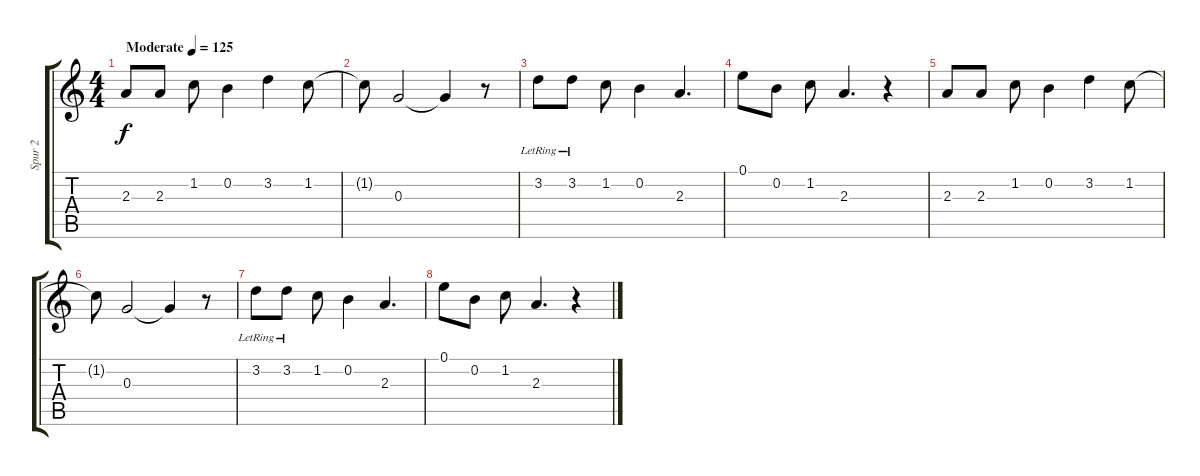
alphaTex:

\track ("Spur 2" "Spur 2") {instrument overdrivenguitar}
\staff {score tabs}
\tuning (E4 B3 G3 D3 A2 E2) {hide}
\ts (4 4)
\tempo (125 "Moderate")
\clef g2
\ks c
2.3.8{dy f instrument overdrivenguitar} 2.3.8 1.2.8 0.2.4 3.2.4 1.2.8 |
1.2{t}.8 0.3.2 0.3{t}.4 r.8 |
3.2{lr}.8 3.2{lr}.8 1.2.8 0.2.4 2.3.4{d} |
0.1.8 0.2.8 1.2.8 2.3.4{d} r.4 |
2.3.8 2.3.8 1.2.8 0.2.4 3.2.4 1.2.8 |
1.2{t}.8 0.3.2 0.3{t}.4 r.8 |
3.2{lr}.8 3.2{lr}.8 1.2.8 0.2.4 2.3.4{d} |
0.1.8 0.2.8 1.2.8 2.3.4{d} r.4
